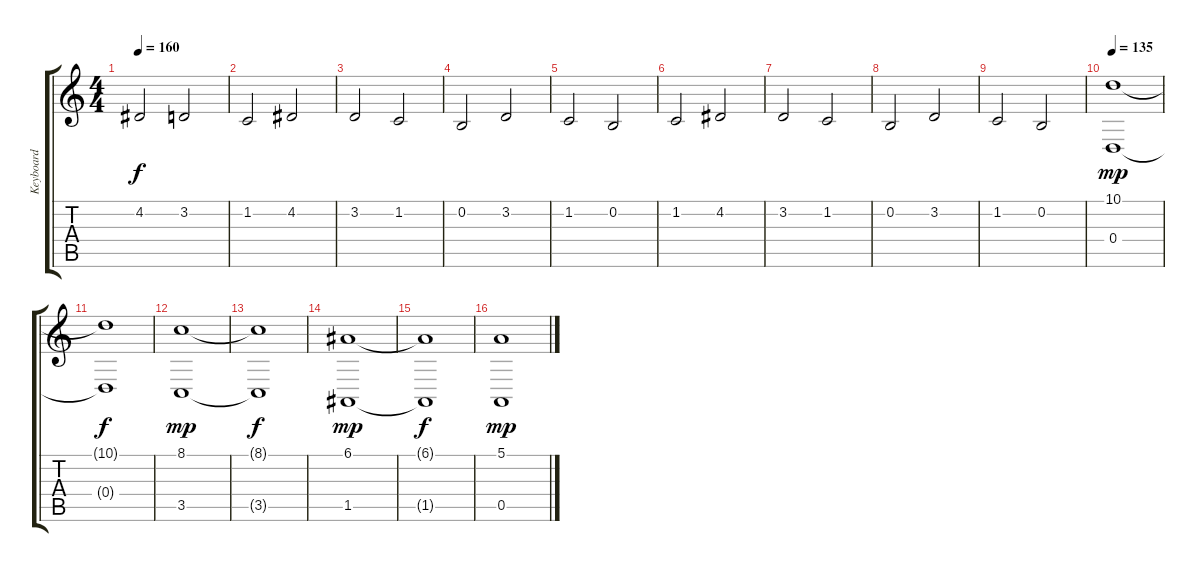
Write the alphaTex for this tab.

\track ("Keyboard" "Keyboard") {instrument pad4choir}
\staff {score tabs}
\tuning (E4 B3 G3 D3 A2 E2) {hide}
\ts (4 4)
\tempo 160
\clef g2
\ks c
4.2.2{dy f} 3.2.2 |
1.2.2 4.2.2 |
3.2.2 1.2.2 |
0.2.2 3.2.2 |
1.2.2 0.2.2 |
1.2.2 4.2.2 |
3.2.2 1.2.2 |
0.2.2 3.2.2 |
1.2.2 0.2.2 |
\tempo 135
(10.1 0.4).1{dy mp instrument stringensemble1} |
(10.1{t} 0.4{t}).1{dy f} |
(8.1 3.5).1{dy mp} |
(8.1{t} 3.5{t}).1{dy f} |
(6.1 1.5).1{dy mp} |
(6.1{t} 1.5{t}).1{dy f} |
(5.1 0.5).1{dy mp}
